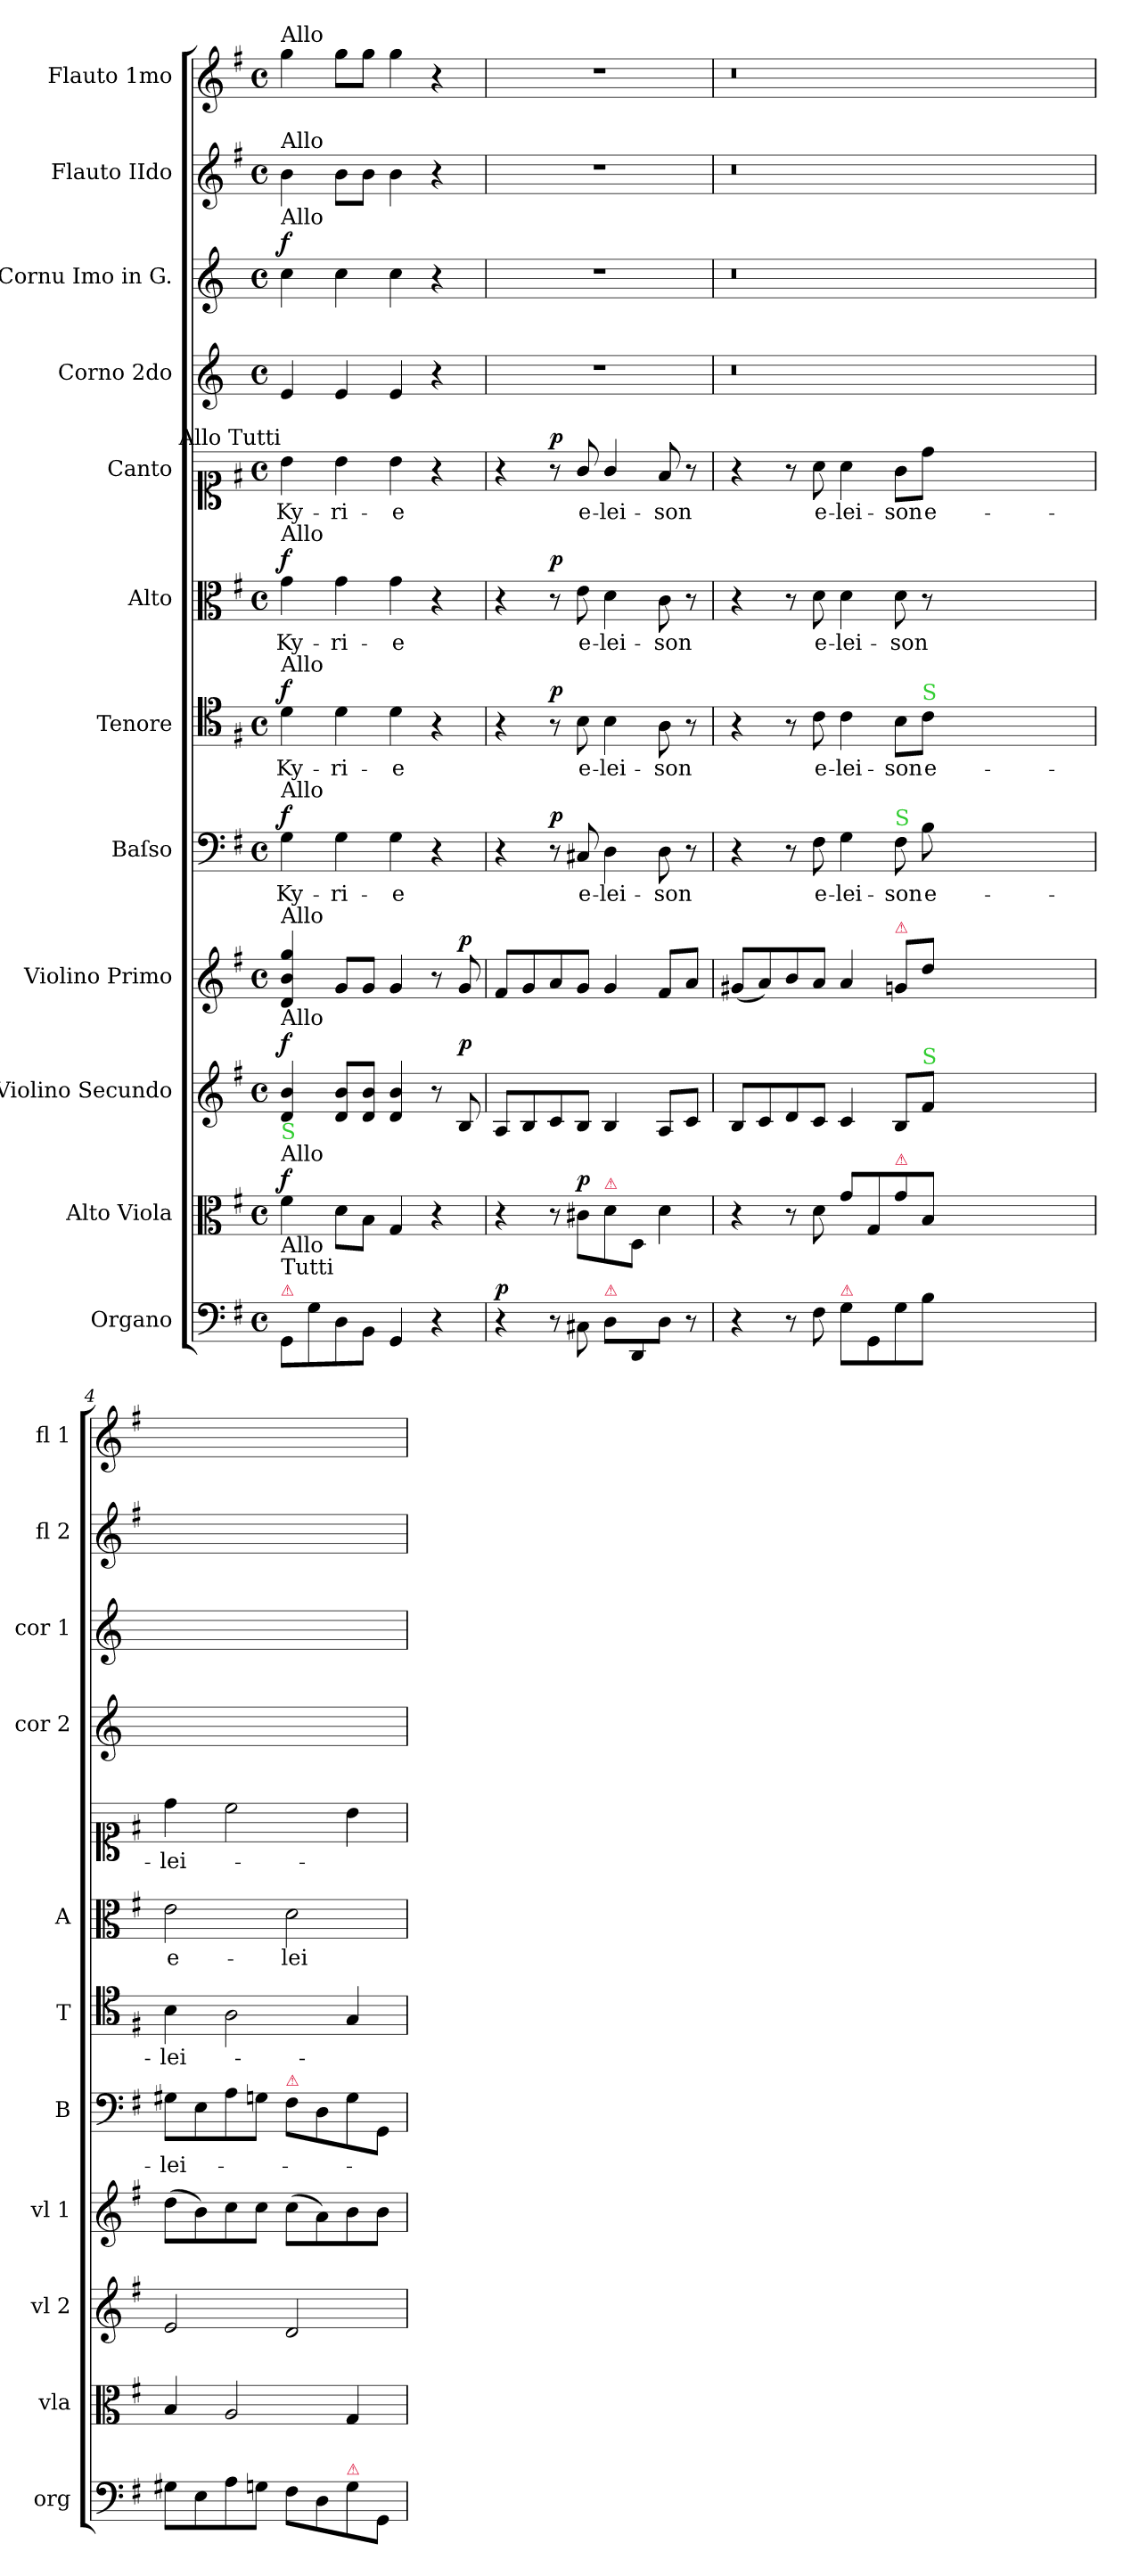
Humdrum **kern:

**kern	**dynam	**kern	**dynam	**kern	**dynam	**kern	**dynam	**kern	**text	**dynam	**kern	**text	**dynam	**kern	**text	**dynam	**kern	**text	**dynam	**kern	**kern	**dynam	**kern	**kern
*part12	*part12	*part11	*part11	*part10	*part10	*part9	*part9	*part8	*part8	*part8	*part7	*part7	*part7	*part6	*part6	*part6	*part5	*part5	*part5	*part4	*part3	*part3	*part2	*part1
*staff12	*staff12	*staff11	*staff11	*staff10	*staff10	*staff9	*staff9	*staff8	*staff8	*staff8	*staff7	*staff7	*staff7	*staff6	*staff6	*staff6	*staff5	*staff5	*staff5	*staff4	*staff3	*staff3	*staff2	*staff1
*I"Organo	*	*I"Alto Viola	*	*I"Violino Secundo	*	*I"Violino Primo	*	*I"Baſso	*	*	*I"Tenore	*	*	*I"Alto	*	*	*I"Canto	*	*	*I"Corno 2do	*I"Cornu Imo in G.	*	*I"Flauto IIdo	*I"Flauto 1mo
*I'org	*	*I'vla	*	*I'vl 2	*	*I'vl 1	*	*I'B	*	*	*I'T	*	*	*I'A	*	*	*	*	*	*I'cor 2	*I'cor 1	*	*I'fl 2	*I'fl 1
*clefF4	*	*clefC3	*	*clefG2	*	*clefG2	*	*clefF4	*	*	*clefC4	*	*	*clefC3	*	*	*clefC1	*	*	*clefG2	*clefG2	*	*clefG2	*clefG2
*	*	*	*	*	*	*	*	*	*	*	*	*	*	*	*	*	*	*	*	*ITrd3c5	*ITrd3c5	*	*	*
*k[f#]	*	*k[f#]	*	*k[f#]	*	*k[f#]	*	*k[f#]	*	*	*k[f#]	*	*	*k[f#]	*	*	*k[f#]	*	*	*k[f#]	*k[f#]	*	*k[f#]	*k[f#]
*G:	*	*G:	*	*G:	*	*G:	*	*G:	*	*	*G:	*	*	*G:	*	*	*G:	*	*	*G:	*G:	*	*G:	*G:
*M4/4	*	*M4/4	*	*M4/4	*	*M4/4	*	*M4/4	*	*	*M4/4	*	*	*M4/4	*	*	*M4/4	*	*	*M4/4	*M4/4	*	*M4/4	*M4/4
*met(c)	*	*met(c)	*	*met(c)	*	*met(c)	*	*met(c)	*	*	*met(c)	*	*	*met(c)	*	*	*met(c)	*	*	*met(c)	*met(c)	*	*met(c)	*met(c)
=1	=1	=1	=1	=1	=1	=1	=1	=1	=1	=1	=1	=1	=1	=1	=1	=1	=1	=1	=1	=1	=1	=1	=1	=1
!	!	!	!	!	!	!	!	!	!	!	!	!	!	!	!	!	!	!	!	!	!	!	!	!LO:TX:a:t=Allo
!	!	!	!	!	!	!	!	!	!	!	!	!	!	!	!	!	!	!	!	!	!	!	!LO:TX:a:t=Allo	!
!	!	!	!	!	!	!	!	!	!	!	!	!	!	!	!	!	!	!	!	!	!LO:TX:a:t=Allo	!	!	!
!	!	!	!	!	!	!	!	!	!	!	!	!	!	!	!	!	!LO:TX:a:rj:t=Allo Tutti	!	!	!	!	!	!	!
!	!	!	!	!	!	!	!	!	!	!	!	!	!	!LO:TX:a:t=Allo	!	!	!	!	!	!	!	!	!	!
!	!	!	!	!	!	!	!	!	!	!	!LO:TX:a:t=Allo	!	!	!	!	!	!	!	!	!	!	!	!	!
!	!	!	!	!	!	!	!	!LO:TX:a:t=Allo	!	!	!	!	!	!	!	!	!	!	!	!	!	!	!	!
!	!	!	!	!	!	!LO:TX:a:t=Allo	!	!	!	!	!	!	!	!	!	!	!	!	!	!	!	!	!	!
!	!	!	!	!LO:TX:a:t=Allo	!	!	!	!	!	!	!	!	!	!	!	!	!	!	!	!	!	!	!	!
!	!	!LO:TX:a:t=Allo	!	!	!	!	!	!	!	!	!	!	!	!	!	!	!	!	!	!	!	!	!	!
!	!	!LO:TX:a:color=limegreen:t=S	!	!	!	!	!	!	!	!	!	!	!	!	!	!	!	!	!	!	!	!	!	!
!LO:TX:a:color=crimson:t=⚠	!	!	!	!	!	!	!	!	!	!	!	!	!	!	!	!	!	!	!	!	!	!	!	!
!LO:TX:a:t=Tutti	!	!	!	!	!	!	!	!	!	!	!	!	!	!	!	!	!	!	!	!	!	!	!	!
!LO:TX:a:t=Allo	!	!	!	!	!	!	!	!	!	!	!	!	!	!	!	!	!	!	!	!	!	!	!	!
!	!	!	!LO:DY:a	!	!LO:DY:a	!	!	!	!	!LO:DY:a	!	!	!LO:DY:a	!	!	!LO:DY:a	!	!	!	!	!	!LO:DY:a	!	!
8GG/L	.	4f#\	f	4d/ 4b/	f	4d/ 4b/ 4gg/	.	4G\	Ky-	f	4d\	Ky-	f	4g\	Ky-	f	4b\	Ky-	.	4B/	4g\	f	4b\	4gg\
8G\	.	.	.	.	.	.	.	.	.	.	.	.	.	.	.	.	.	.	.	.	.	.	.	.
8D\	.	8d\L	.	8d/ 8b/L	.	8g/L	.	4G\	-ri-	.	4d\	-ri-	.	4g\	-ri-	.	4b\	-ri-	.	4B/	4g\	.	8b\L	8gg\L
8BB\J	.	8B\J	.	8d/ 8b/J	.	8g/J	.	.	.	.	.	.	.	.	.	.	.	.	.	.	.	.	8b\J	8gg\J
4GG/	.	4G/	.	4d/ 4b/	.	4g/	.	4G\	-e	.	4d\	-e	.	4g\	-e	.	4b\	-e	.	4B/	4g\	.	4b\	4gg\
4r	.	4r	.	8r	.	8r	.	4r	.	.	4r	.	.	4r	.	.	4r	.	.	4r	4r	.	4r	4r
!	!	!	!	!	!LO:DY:a	!	!LO:DY:a	!	!	!	!	!	!	!	!	!	!	!	!	!	!	!	!	!
.	.	.	.	8B/	p	8g/	p	.	.	.	.	.	.	.	.	.	.	.	.	.	.	.	.	.
=2	=2	=2	=2	=2	=2	=2	=2	=2	=2	=2	=2	=2	=2	=2	=2	=2	=2	=2	=2	=2	=2	=2	=2	=2
!	!LO:DY:a	!	!	!	!	!	!	!	!	!	!	!	!	!	!	!	!	!	!	!	!	!	!	!
4r	p	4r	.	8A/L	.	8f#/L	.	4r	.	.	4r	.	.	4r	.	.	4r	.	.	1r	1r	.	1r	1r
.	.	.	.	8B/	.	8g/	.	.	.	.	.	.	.	.	.	.	.	.	.	.	.	.	.	.
!	!	!	!	!	!	!	!	!	!	!LO:DY:a	!	!	!LO:DY:a	!	!	!LO:DY:a	!	!	!LO:DY:a	!	!	!	!	!
8r	.	8r	.	8c/	.	8a/	.	8r	.	p	8r	.	p	8r	.	p	8r	.	p	.	.	.	.	.
!	!	!	!LO:DY:a	!	!	!	!	!	!	!	!	!	!	!	!	!	!	!	!	!	!	!	!	!
8C#X\	.	8c#X\L	p	8B/J	.	8g/J	.	8C#X/	e-	.	8B\	e-	.	8e\	e-	.	8g/	e-	.	.	.	.	.	.
!	!	!LO:TX:a:color=crimson:t=⚠	!	!	!	!	!	!	!	!	!	!	!	!	!	!	!	!	!	!	!	!	!	!
!LO:TX:a:color=crimson:t=⚠	!	!	!	!	!	!	!	!	!	!	!	!	!	!	!	!	!	!	!	!	!	!	!	!
8D\L	.	8d\	.	4B/	.	4g/	.	4D\	-lei-	.	4B\	-lei-	.	4d\	-lei-	.	4g/	-lei-	.	.	.	.	.	.
8DD/	.	8D/J	.	.	.	.	.	.	.	.	.	.	.	.	.	.	.	.	.	.	.	.	.	.
8D\J	.	4d\	.	8A/L	.	8f#/L	.	8D\	-son	.	8A\	-son	.	8c\	-son	.	8f#/	-son	.	.	.	.	.	.
8r	.	.	.	8c/J	.	8a/J	.	8r	.	.	8r	.	.	8r	.	.	8r	.	.	.	.	.	.	.
=3	=3	=3	=3	=3	=3	=3	=3	=3	=3	=3	=3	=3	=3	=3	=3	=3	=3	=3	=3	=3	=3	=3	=3	=3
4r	.	4r	.	8B/L	.	(8g#X/L	.	4r	.	.	4r	.	.	4r	.	.	4r	.	.	0.r	0.r	.	0.r	0.r
.	.	.	.	8c/	.	8a/)	.	.	.	.	.	.	.	.	.	.	.	.	.	.	.	.	.	.
8r	.	8r	.	8d/	.	8b/	.	8r	.	.	8r	.	.	8r	.	.	8r	.	.	.	.	.	.	.
!	!	!	!	!	!	!	!	!	!	!	!	!LO:LY:i	!	!	!LO:LY:i	!	!	!LO:LY:i	!	!	!	!	!	!
8F#\	.	8d\	.	8c/J	.	8a/J	.	8F#\	e-	.	8c\	e-	.	8d\	e-	.	8a\	e-	.	.	.	.	.	.
!LO:TX:a:color=crimson:t=⚠	!	!	!	!	!	!	!	!	!	!	!	!	!	!	!	!	!	!	!	!	!	!	!	!
!	!	!	!	!	!	!	!	!	!	!	!	!LO:LY:i	!	!	!LO:LY:i	!	!	!LO:LY:i	!	!	!	!	!	!
8G\L	.	8g\L	.	4c/	.	4a/	.	4G\	-lei-	.	4c\	-lei-	.	4d\	-lei-	.	4a\	-lei-	.	.	.	.	.	.
8GG/	.	8G/	.	.	.	.	.	.	.	.	.	.	.	.	.	.	.	.	.	.	.	.	.	.
!	!	!	!	!	!	!	!	!LO:TX:a:color=limegreen:t=S	!	!	!	!	!	!	!	!	!	!	!	!	!	!	!	!
!	!	!	!	!	!	!LO:TX:a:color=crimson:t=⚠	!	!	!	!	!	!	!	!	!	!	!	!	!	!	!	!	!	!
!	!	!LO:TX:a:color=crimson:t=⚠	!	!	!	!	!	!	!	!	!	!	!	!	!	!	!	!	!	!	!	!	!	!
!	!	!	!	!	!	!	!	!	!	!	!	!LO:LY:i	!	!	!LO:LY:i	!	!	!LO:LY:i	!	!	!	!	!	!
8G\	.	8g\	.	8B/L	.	8gn/L	.	8F#\	-son	.	8B\L	-son	.	8d\	-son	.	8g\L	-son	.	.	.	.	.	.
!	!	!	!	!	!	!	!	!	!	!	!LO:TX:a:color=limegreen:t=S	!	!	!	!	!	!	!	!	!	!	!	!	!
!	!	!	!	!LO:TX:a:color=limegreen:t=S	!	!	!	!	!	!	!	!	!	!	!	!	!	!	!	!	!	!	!	!
8B\J	.	8B/J	.	8f#/J	.	8dd\J	.	8B\	e-	.	8c\J	e-	.	8r	.	.	8dd\J	e-	.	.	.	.	.	.
0ryy	.	0ryy	.	0ryy	.	0ryy	.	0ryy	.	.	0ryy	.	.	0ryy	.	.	0ryy	.	.	.	.	.	.	.
=4	=4	=4	=4	=4	=4	=4	=4	=4	=4	=4	=4	=4	=4	=4	=4	=4	=4	=4	=4	=4	=4	=4	=4	=4
8G#X\L	.	4B/	.	2e/	.	(8dd\L	.	8G#X\L	-lei-	.	4B\	-lei-	.	2e\	e-	.	4dd\	-lei-	.	1ryy	1ryy	.	1ryy	1ryy
8E\	.	.	.	.	.	8b\)	.	8E\	.	.	.	.	.	.	.	.	.	.	.	.	.	.	.	.
8A\	.	2A/	.	.	.	8cc\	.	8A\	.	.	2A\	.	.	.	.	.	2cc\	.	.	.	.	.	.	.
8Gn\J	.	.	.	.	.	8cc\J	.	8Gn\J	.	.	.	.	.	.	.	.	.	.	.	.	.	.	.	.
!	!	!	!	!	!	!	!	!LO:TX:a:color=crimson:t=⚠	!	!	!	!	!	!	!	!	!	!	!	!	!	!	!	!
8F#\L	.	.	.	2d/	.	(8cc\L	.	8F#\L	.	.	.	.	.	2d\	-lei-	.	.	.	.	.	.	.	.	.
8D\	.	.	.	.	.	8a\)	.	8D\	.	.	.	.	.	.	.	.	.	.	.	.	.	.	.	.
!LO:TX:a:color=crimson:t=⚠	!	!	!	!	!	!	!	!	!	!	!	!	!	!	!	!	!	!	!	!	!	!	!	!
8G\	.	4G/	.	.	.	8b\	.	8G\	.	.	4G/	.	.	.	.	.	4b\	.	.	.	.	.	.	.
8GG/J	.	.	.	.	.	8b\J	.	8GG/J	.	.	.	.	.	.	.	.	.	.	.	.	.	.	.	.
=	=	=	=	=	=	=	=	=	=	=	=	=	=	=	=	=	=	=	=	=	=	=	=	=
*-	*-	*-	*-	*-	*-	*-	*-	*-	*-	*-	*-	*-	*-	*-	*-	*-	*-	*-	*-	*-	*-	*-	*-	*-
